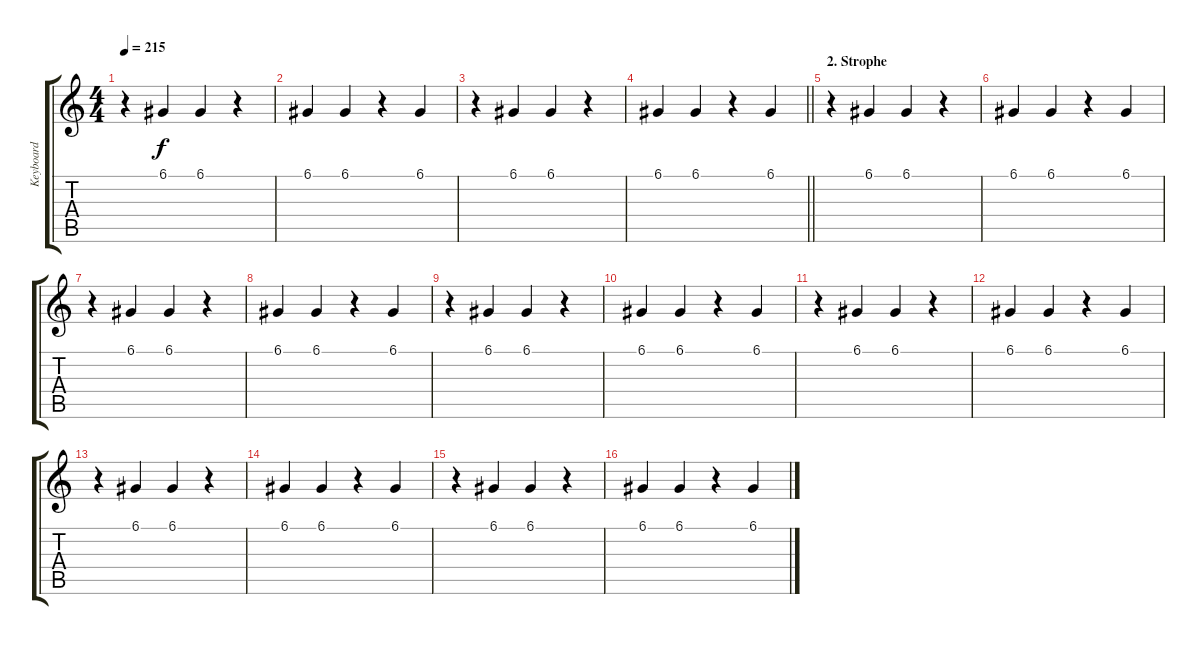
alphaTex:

\track ("Keyboard" "Keyboard") {instrument brightacousticpiano}
\staff {score tabs}
\tuning (D4 A3 F3 C3 G2 D2) {hide}
\ts (4 4)
\tempo 215
\clef g2
\ks c
r.4{dy f volume 5} 6.1.4 6.1.4 r.4 |
6.1.4 6.1.4 r.4 6.1.4 |
r.4 6.1.4 6.1.4 r.4 |
\barLineRight lightlight
6.1.4 6.1.4 r.4 6.1.4 |
\section ("" "2. Strophe")
r.4{volume 5} 6.1.4 6.1.4 r.4 |
6.1.4 6.1.4 r.4 6.1.4 |
r.4 6.1.4 6.1.4 r.4 |
6.1.4 6.1.4 r.4 6.1.4 |
r.4{volume 8} 6.1.4 6.1.4 r.4 |
6.1.4 6.1.4 r.4 6.1.4 |
r.4 6.1.4 6.1.4 r.4 |
6.1.4 6.1.4 r.4 6.1.4 |
r.4{volume 5} 6.1.4 6.1.4 r.4 |
6.1.4 6.1.4 r.4 6.1.4 |
r.4 6.1.4 6.1.4 r.4 |
6.1.4 6.1.4 r.4 6.1.4
